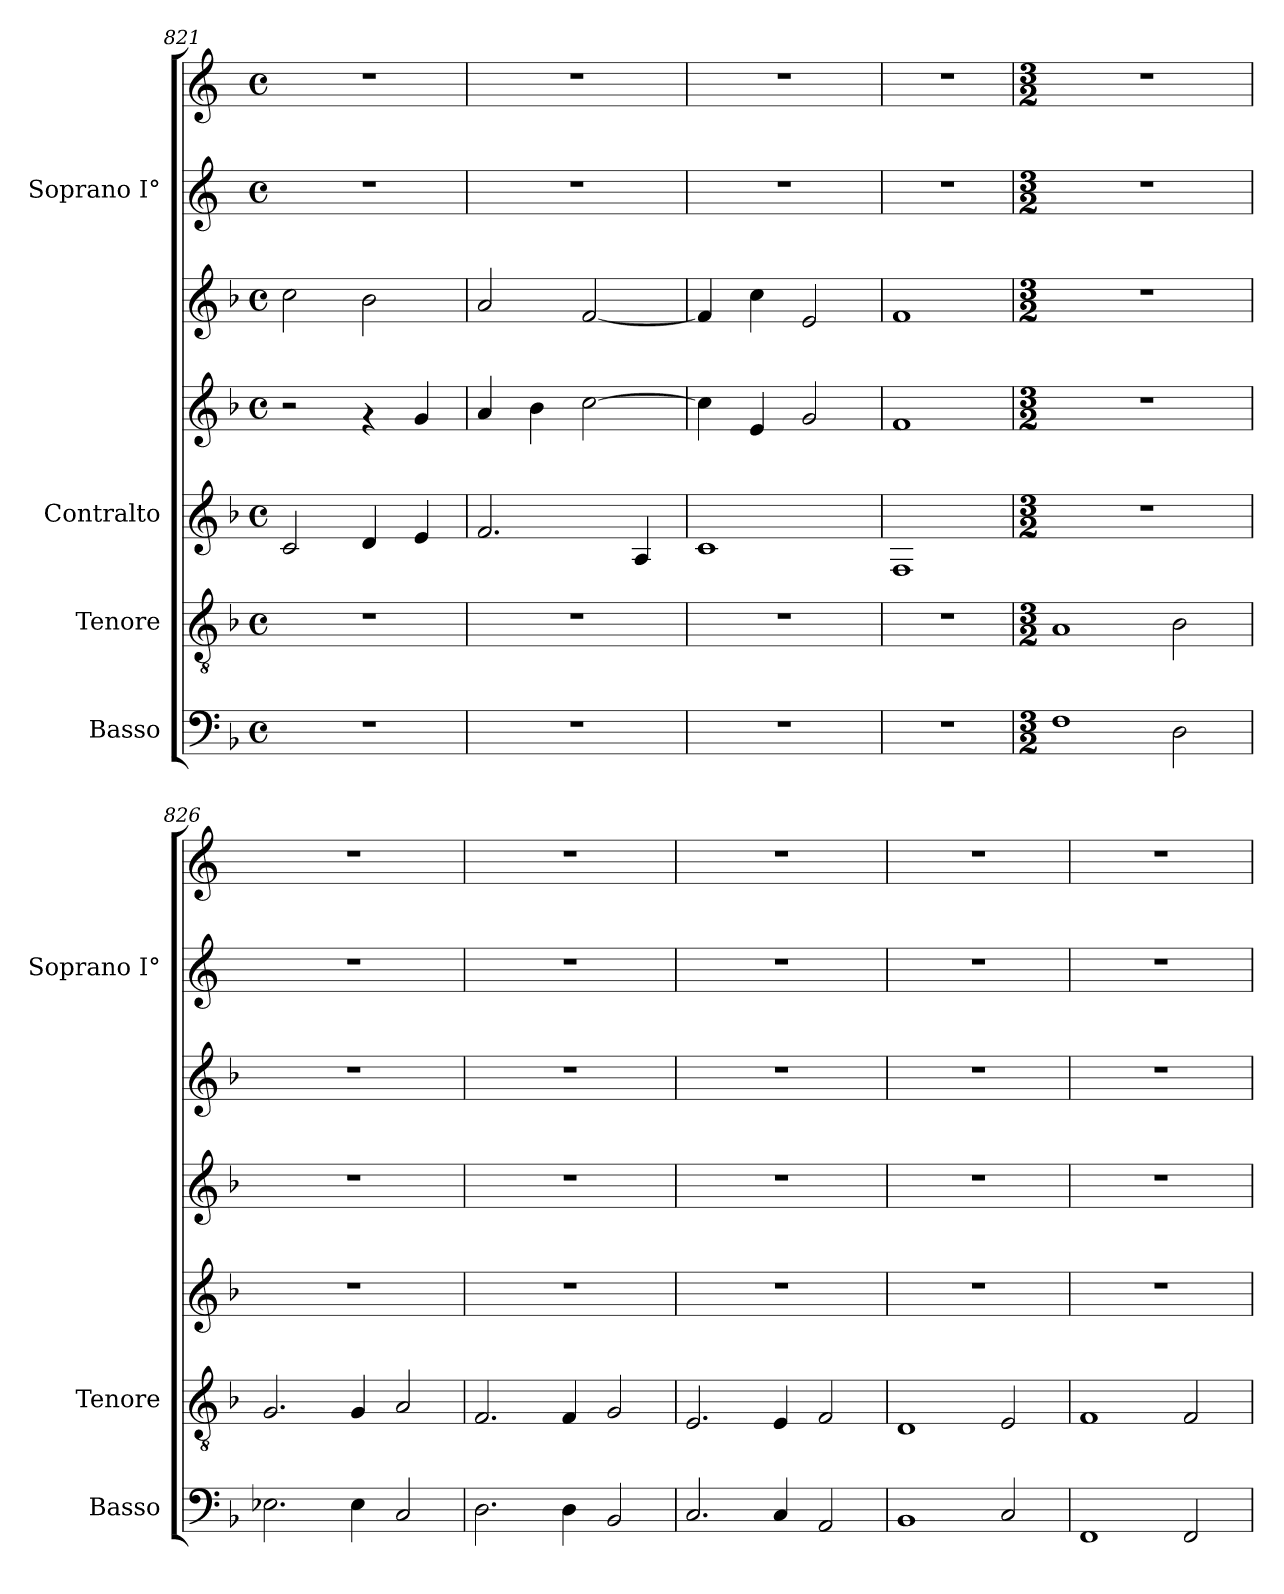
**kern	**kern	**kern	**kern	**kern	**kern	**kern
*part6	*part5	*part4	*part3	*part2	*part1	*part1
*staff7	*staff6	*staff5	*staff4	*staff3	*staff2	*staff1
*I"Basso	*I"Tenore	*I"Contralto	*	*	*I"Soprano I°	*
*I'Basso	*I'Tenore	*	*	*	*I'Soprano I°	*
*clefF4	*clefGv2	*clefG2	*clefG2	*clefG2	*clefG2	*clefG2
*k[b-]	*k[b-]	*k[b-]	*k[b-]	*k[b-]	*k[]	*k[]
*F:	*F:	*F:	*F:	*F:	*C:	*C:
*M4/4	*M4/4	*M4/4	*M4/4	*M4/4	*M4/4	*M4/4
*met(c)	*met(c)	*met(c)	*met(c)	*met(c)	*met(c)	*met(c)
=821	=821	=821	=821	=821	=821	=821
1r	1r	2c/	2r	2cc\	1r	1r
.	.	4d/	4rf	2b-\	.	.
.	.	4e/	4g/	.	.	.
!!LO:PB:g=z
=822	=822	=822	=822	=822	=822	=822
1r	1r	2.f/	4a/	2a/	1r	1r
.	.	.	4b-\	.	.	.
.	.	.	[>2cc\	[<2f/	.	.
.	.	4A/	.	.	.	.
=823	=823	=823	=823	=823	=823	=823
1r	1r	1c	4cc\]	4f/]	1r	1r
.	.	.	4e/	4cc\	.	.
.	.	.	2g/	2e/	.	.
=824	=824	=824	=824	=824	=824	=824
1r	1r	1F	1f	1f	1r	1r
=825	=825	=825	=825	=825	=825	=825
*M3/2	*M3/2	*M3/2	*M3/2	*M3/2	*M3/2	*M3/2
1F	1A	1.r	1.r	1.r	1.r	1.r
2D\	2B-\	.	.	.	.	.
=826	=826	=826	=826	=826	=826	=826
2.E-X\	2.G/	1.r	1.r	1.r	1.r	1.r
4E-\	4G/	.	.	.	.	.
2C/	2A/	.	.	.	.	.
=827	=827	=827	=827	=827	=827	=827
2.D\	2.F/	1.r	1.r	1.r	1.r	1.r
4D\	4F/	.	.	.	.	.
2BB-/	2G/	.	.	.	.	.
=828	=828	=828	=828	=828	=828	=828
2.C/	2.E/	1.r	1.r	1.r	1.r	1.r
4C/	4E/	.	.	.	.	.
2AA/	2F/	.	.	.	.	.
=829	=829	=829	=829	=829	=829	=829
1BB-	1D	1.r	1.r	1.r	1.r	1.r
2C/	2E/	.	.	.	.	.
!!LO:LB:g=z
=830	=830	=830	=830	=830	=830	=830
1FF	1F	1.r	1.r	1.r	1.r	1.r
2FF/	2F/	.	.	.	.	.
=	=	=	=	=	=	=
*-	*-	*-	*-	*-	*-	*-
